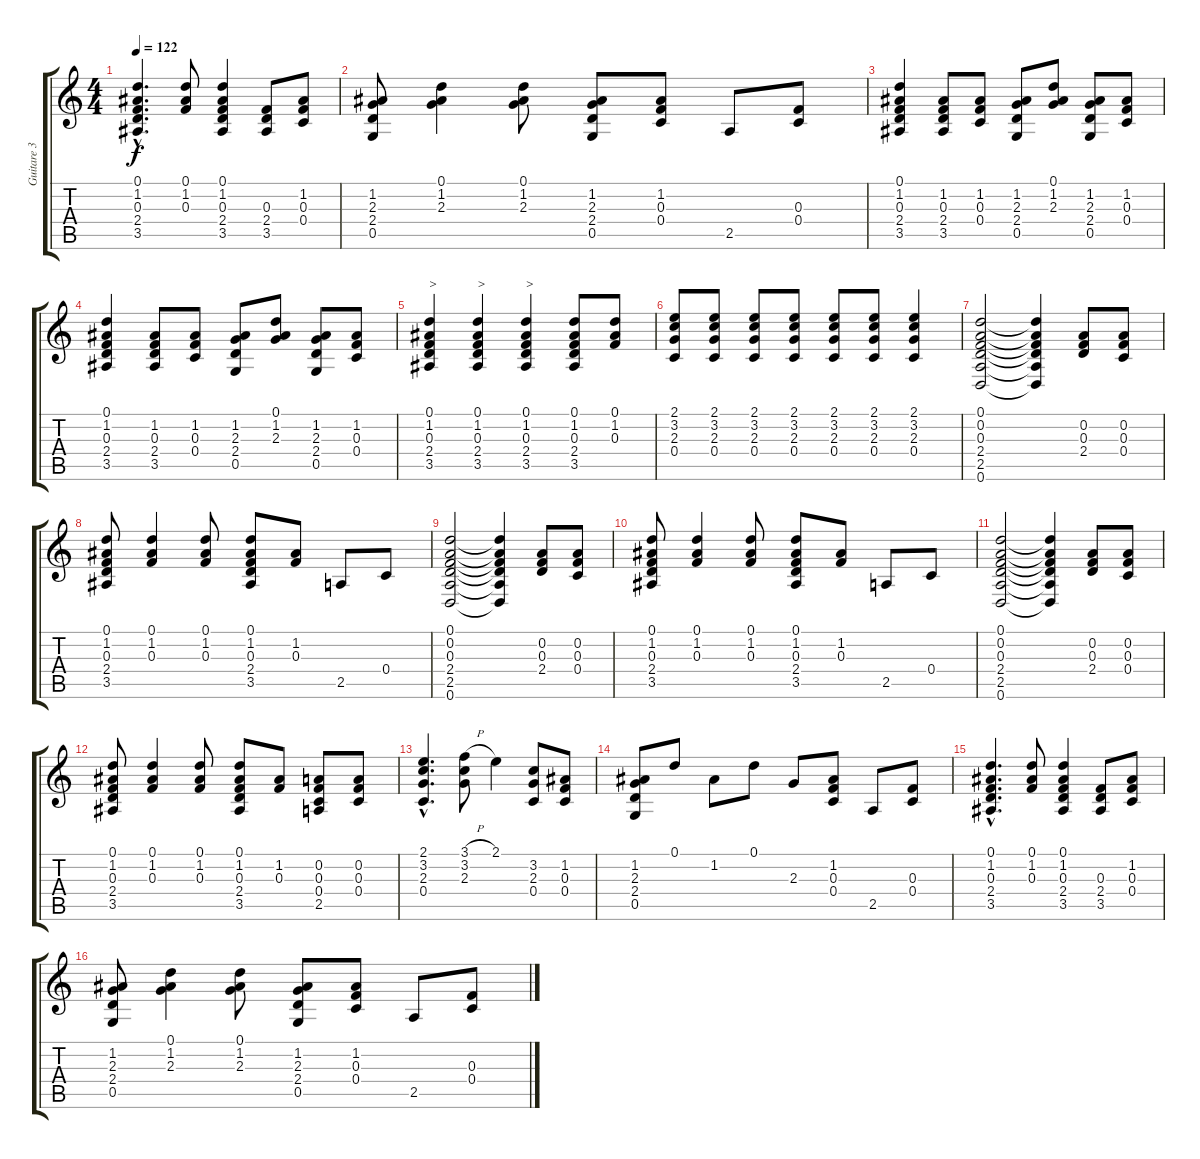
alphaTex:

\track ("Guitare 3 (Solo)" "Guitare 3 ") {instrument distortionguitar}
\staff {score tabs}
\tuning (D4 A3 F3 C3 G2 D2) {hide}
\ts (4 4)
\tempo 122
\clef g2
\ks c
(0.1{hac} 1.2{hac} 0.3{hac} 2.4{hac} 3.5{hac}).4{d dy f} (0.1 1.2 0.3).8 (0.1 1.2 0.3 2.4 3.5).4 (0.3 2.4 3.5).8 (1.2 0.3 0.4).8 |
(1.2 2.3 2.4 0.5).8 (0.1 1.2 2.3).4 (0.1 1.2 2.3).8 (1.2 2.3 2.4 0.5).8 (1.2 0.3 0.4).8 2.5.8 (0.3 0.4).8 |
(0.1 1.2 0.3 2.4 3.5).4 (1.2 0.3 2.4 3.5).8 (1.2 0.3 0.4).8 (1.2 2.3 2.4 0.5).8 (0.1 1.2 2.3).8 (1.2 2.3 2.4 0.5).8 (1.2 0.3 0.4).8 |
(0.1 1.2 0.3 2.4 3.5).4 (1.2 0.3 2.4 3.5).8 (1.2 0.3 0.4).8 (1.2 2.3 2.4 0.5).8 (0.1 1.2 2.3).8 (1.2 2.3 2.4 0.5).8 (1.2 0.3 0.4).8 |
(0.1 1.2 0.3 2.4 3.5).4{txt ">"} (0.1 1.2 0.3 2.4 3.5).4{txt ">"} (0.1 1.2 0.3 2.4 3.5).4{txt ">"} (0.1 1.2 0.3 2.4 3.5).8 (0.1 1.2 0.3).8 |
(2.1 3.2 2.3 0.4).8 (2.1 3.2 2.3 0.4).8 (2.1 3.2 2.3 0.4).8 (2.1 3.2 2.3 0.4).8 (2.1 3.2 2.3 0.4).8 (2.1 3.2 2.3 0.4).8 (2.1 3.2 2.3 0.4).4 |
(0.1 0.2 0.3 2.4 2.5 0.6).2 (0.1{t} 0.2{t} 0.3{t} 2.4{t} 2.5{t} 0.6{t}).4 (0.2 0.3 2.4).8 (0.2 0.3 0.4).8 |
(0.1 1.2 0.3 2.4 3.5).8 (0.1 1.2 0.3).4 (0.1 1.2 0.3).8 (0.1 1.2 0.3 2.4 3.5).8 (1.2 0.3).8 2.5.8 0.4.8 |
(0.1 0.2 0.3 2.4 2.5 0.6).2 (0.1{t} 0.2{t} 0.3{t} 2.4{t} 2.5{t} 0.6{t}).4 (0.2 0.3 2.4).8 (0.2 0.3 0.4).8 |
(0.1 1.2 0.3 2.4 3.5).8 (0.1 1.2 0.3).4 (0.1 1.2 0.3).8 (0.1 1.2 0.3 2.4 3.5).8 (1.2 0.3).8 2.5.8 0.4.8 |
(0.1 0.2 0.3 2.4 2.5 0.6).2 (0.1{t} 0.2{t} 0.3{t} 2.4{t} 2.5{t} 0.6{t}).4 (0.2 0.3 2.4).8 (0.2 0.3 0.4).8 |
(0.1 1.2 0.3 2.4 3.5).8 (0.1 1.2 0.3).4 (0.1 1.2 0.3).8 (0.1 1.2 0.3 2.4 3.5).8 (1.2 0.3).8 (0.2 0.3 0.4 2.5).8 (0.2 0.3 0.4).8 |
(2.1{hac} 3.2{hac} 2.3{hac} 0.4{hac}).4{d} (3.1{h} 3.2 2.3).8 2.1.4 (3.2 2.3 0.4).8 (1.2 0.3 0.4).8 |
(1.2 2.3 2.4 0.5).8 0.1.8 1.2.8 0.1.8 2.3.8 (1.2 0.3 0.4).8 2.5.8 (0.3 0.4).8 |
(0.1{hac} 1.2{hac} 0.3{hac} 2.4{hac} 3.5{hac}).4{d} (0.1 1.2 0.3).8 (0.1 1.2 0.3 2.4 3.5).4 (0.3 2.4 3.5).8 (1.2 0.3 0.4).8 |
(1.2 2.3 2.4 0.5).8 (0.1 1.2 2.3).4 (0.1 1.2 2.3).8 (1.2 2.3 2.4 0.5).8 (1.2 0.3 0.4).8 2.5.8 (0.3 0.4).8
